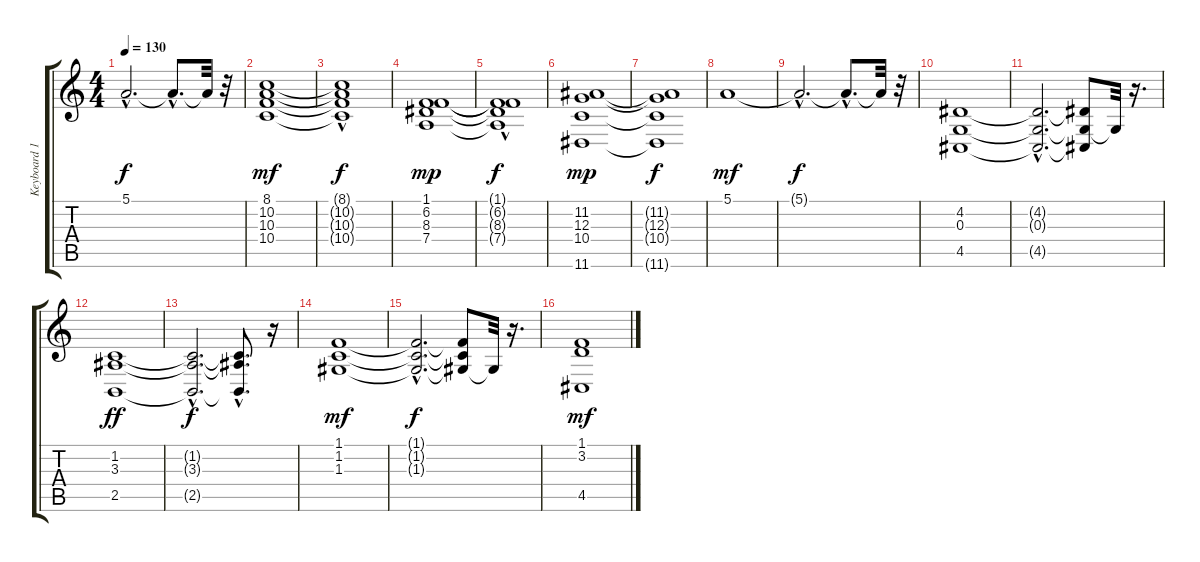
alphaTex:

\track ("Keyboard 1" "Keyboard 1") {instrument pad7halo}
\staff {score tabs}
\tuning (E4 B3 G3 D3 A2 E2) {hide}
\ts (4 4)
\tempo 130
\clef g2
\ks c
5.1{hac t}.2{d dy f} 5.1{hac t}.8{d} 5.1{t}.32 r.32 |
(8.1 10.2 10.3 10.4).1{dy mf} |
(8.1{t} 10.2{hac t} 10.3{hac t} 10.4{hac t}).1{dy f} |
(1.1 6.2 8.3 7.4).1{dy mp} |
(1.1{t} 6.2{hac t} 8.3{hac t} 7.4{hac t}).1{dy f} |
(11.2 12.3 10.4 11.6).1{dy mp} |
(11.2{t} 12.3{t} 10.4{t} 11.6{t}).1{dy f} |
5.1.1{dy mf} |
5.1{hac t}.2{d dy f} 5.1{hac t}.8{d} 5.1{t}.32 r.32 |
(4.2 0.3 4.5).1 |
(4.2{hac t} 0.3{hac t} 4.5{hac t}).2{d} (4.2{t} 0.3{t} 4.5{t}).8 0.3{t}.32 r.16{d} |
(1.2 3.3 2.5).1{dy ff} |
(1.2{hac t} 3.3{hac t} 2.5{hac t}).2{d dy f} (1.2{hac t} 3.3{hac t} 2.5{hac t}).8{d} r.16 |
(1.1 1.2 1.3).1{dy mf} |
(1.1{hac t} 1.2{hac t} 1.3{hac t}).2{d dy f} (1.1{t} 1.2{t} 1.3{t}).8 1.3{t}.32 r.16{d} |
(1.1 3.2 4.5).1{dy mf}
